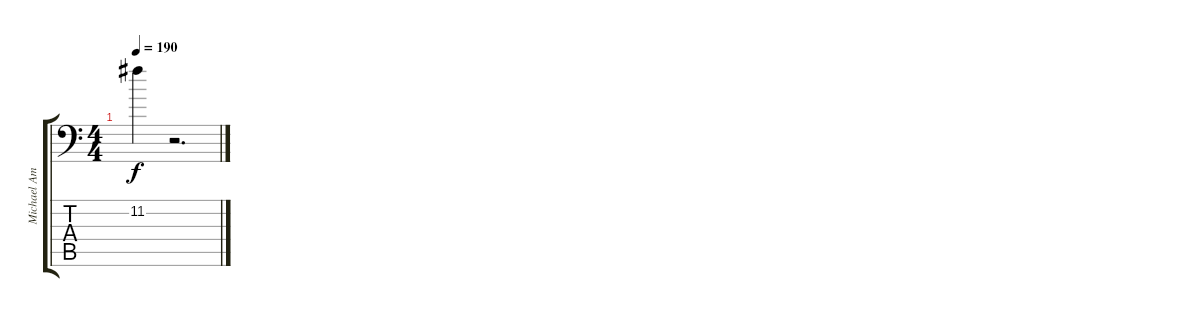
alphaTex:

\track ("Michael Amott" "Michael Am") {instrument distortionguitar}
\staff {score tabs}
\tuning (C4 G3 Eb3 Bb2 F2 Bb1) {hide}
\ts (4 4)
\tempo 190
\clef f4
\ks c
11.2.4{dy f} r.2{d}
